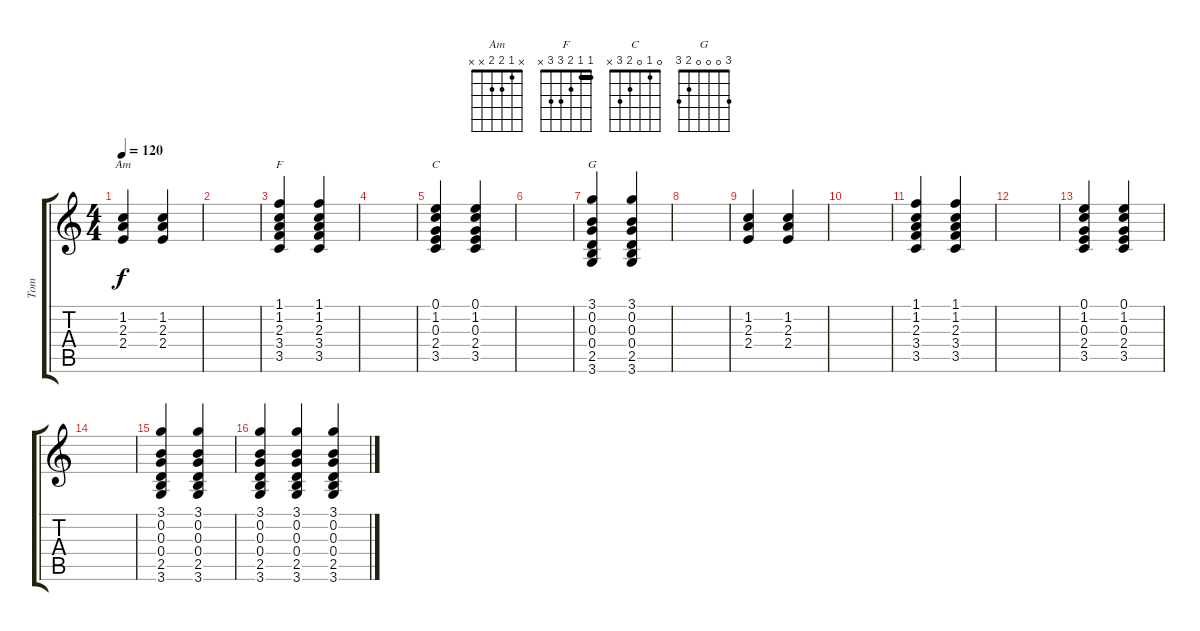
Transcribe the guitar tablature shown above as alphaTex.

\track ("Tom" "Tom") {instrument acousticguitarsteel}
\staff {score tabs}
\tuning (E4 B3 G3 D3 A2 E2) {hide}
\chord ("Am" x 1 2 2 x x)
\chord ("F" 1 1 2 3 3 x) {barre 1}
\chord ("C" 0 1 0 2 3 x)
\chord ("G" 3 0 0 0 2 3)
\ts (4 4)
\tempo 120
\clef g2
\ks c
(1.2 2.3 2.4).4{ch "Am" dy f} (1.2 2.3 2.4).4 |
|
(1.1 1.2 2.3 3.4 3.5).4{ch "F"} (1.1 1.2 2.3 3.4 3.5).4 |
|
(0.1 1.2 0.3 2.4 3.5).4{ch "C"} (0.1 1.2 0.3 2.4 3.5).4 |
|
(3.1 0.2 0.3 0.4 2.5 3.6).4{ch "G"} (3.1 0.2 0.3 0.4 2.5 3.6).4 |
|
(1.2 2.3 2.4).4 (1.2 2.3 2.4).4 |
|
(1.1 1.2 2.3 3.4 3.5).4 (1.1 1.2 2.3 3.4 3.5).4 |
|
(0.1 1.2 0.3 2.4 3.5).4 (0.1 1.2 0.3 2.4 3.5).4 |
|
(3.1 0.2 0.3 0.4 2.5 3.6).4 (3.1 0.2 0.3 0.4 2.5 3.6).4 |
(3.1 0.2 0.3 0.4 2.5 3.6).4 (3.1 0.2 0.3 0.4 2.5 3.6).4 (3.1 0.2 0.3 0.4 2.5 3.6).4
